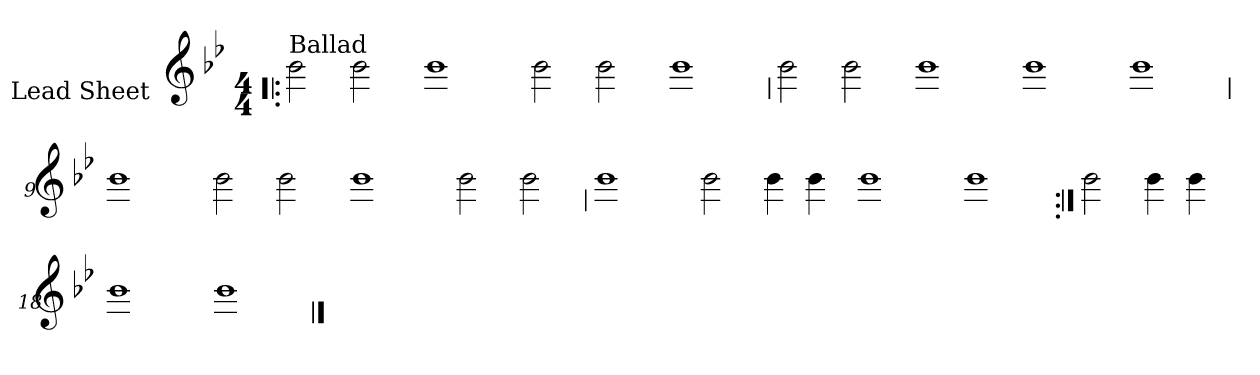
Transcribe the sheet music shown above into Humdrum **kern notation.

**kern
*part1
*staff1
*I"Lead Sheet
*stria0
*clefG2
*k[b-e-]
*B-:
*M4/4
=1!|:
!LO:TX:a:t=Ballad
2b-
2b-
=2-
1b-
=3-
2b-
2b-
=4-
1b-
!!LO:LB:g=z
=5
2b-
2b-
=6-
1b-
=7-
1b-
=8-
1b-
!!LO:LB:g=z
=9
1b-
=10-
2b-
2b-
=11-
1b-
=12-
2b-
2b-
!!LO:LB:g=z
=13
1b-
=14-
2b-
4b-
4b-
=15-
1b-
=16-
1b-
!!LO:LB:g=z
=17:|!
2b-
4b-
4b-
=18-
1b-
=19-
1b-
==
*-
